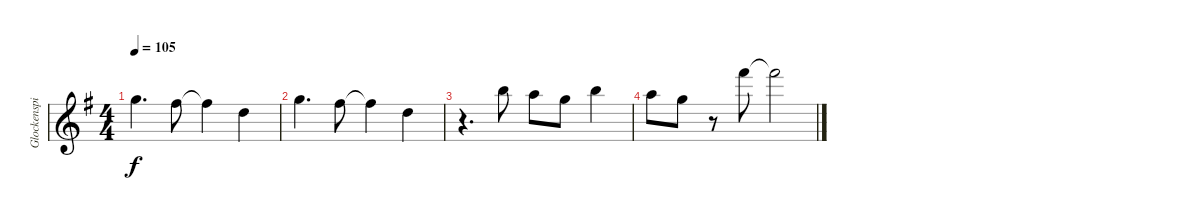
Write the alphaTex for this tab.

\track ("Glockenspiel" "Glockenspi") {instrument musicbox}
\staff {score}
\tuning (E5 B4 G4 D4 A3 E3) {hide}
\ts (4 4)
\tempo 105
\clef g2
\ks eminor
3.1.4{d dy f} 2.1.8 2.1{t}.4 3.2.4 |
3.1.4{d} 2.1.8 2.1{t}.4 3.2.4 |
r.4{d} 7.1.8 5.1.8 3.1.8 7.1.4 |
5.1.8 3.1.8 r.8 14.1.8 14.1{t}.2
